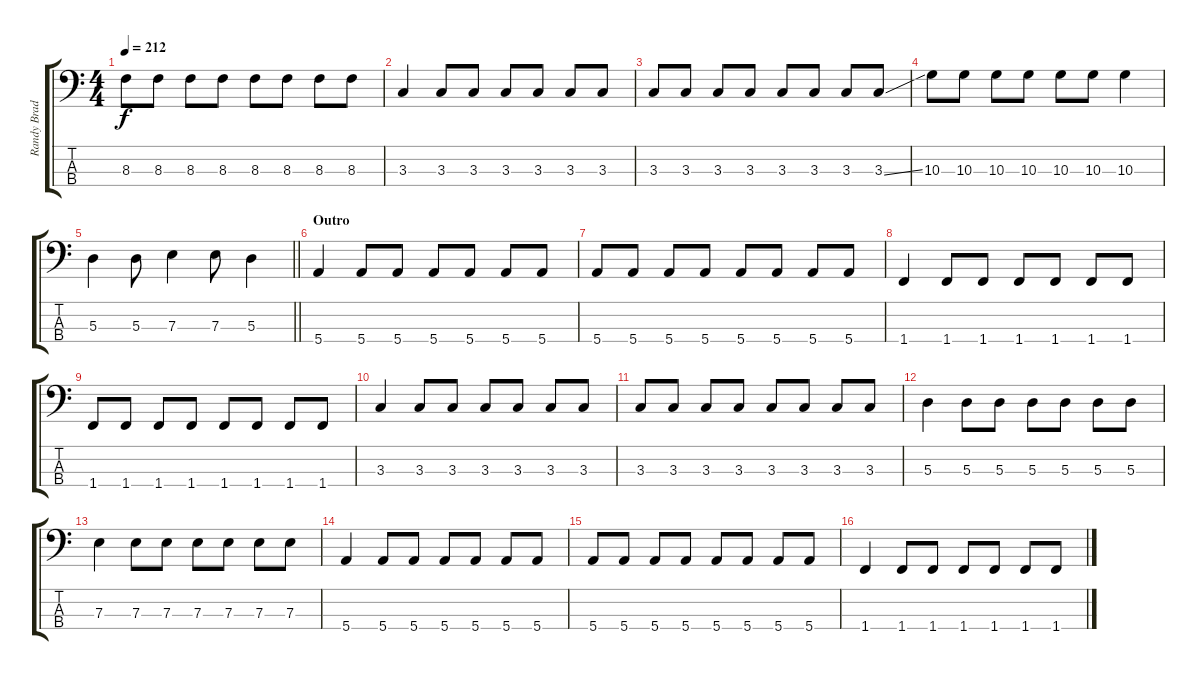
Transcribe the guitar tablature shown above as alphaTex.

\track ("Randy Bradbury - Bass" "Randy Brad") {instrument electricbasspick}
\staff {score tabs}
\tuning (G2 D2 A1 E1) {hide}
\ts (4 4)
\tempo 212
\clef f4
\ks c
8.3.8{dy f} 8.3.8 8.3.8 8.3.8 8.3.8 8.3.8 8.3.8 8.3.8 |
3.3.4 3.3.8 3.3.8 3.3.8 3.3.8 3.3.8 3.3.8 |
3.3.8 3.3.8 3.3.8 3.3.8 3.3.8 3.3.8 3.3.8 3.3{ss}.8 |
10.3.8 10.3.8 10.3.8 10.3.8 10.3.8 10.3.8 10.3.4 |
\barLineRight lightlight
5.3.4 5.3.8 7.3.4 7.3.8 5.3.4 |
\section ("" "Outro")
5.4.4 5.4.8 5.4.8 5.4.8 5.4.8 5.4.8 5.4.8 |
5.4.8 5.4.8 5.4.8 5.4.8 5.4.8 5.4.8 5.4.8 5.4.8 |
1.4.4 1.4.8 1.4.8 1.4.8 1.4.8 1.4.8 1.4.8 |
1.4.8 1.4.8 1.4.8 1.4.8 1.4.8 1.4.8 1.4.8 1.4.8 |
3.3.4 3.3.8 3.3.8 3.3.8 3.3.8 3.3.8 3.3.8 |
3.3.8 3.3.8 3.3.8 3.3.8 3.3.8 3.3.8 3.3.8 3.3.8 |
5.3.4 5.3.8 5.3.8 5.3.8 5.3.8 5.3.8 5.3.8 |
7.3.4 7.3.8 7.3.8 7.3.8 7.3.8 7.3.8 7.3.8 |
5.4.4 5.4.8 5.4.8 5.4.8 5.4.8 5.4.8 5.4.8 |
5.4.8 5.4.8 5.4.8 5.4.8 5.4.8 5.4.8 5.4.8 5.4.8 |
1.4.4 1.4.8 1.4.8 1.4.8 1.4.8 1.4.8 1.4.8
